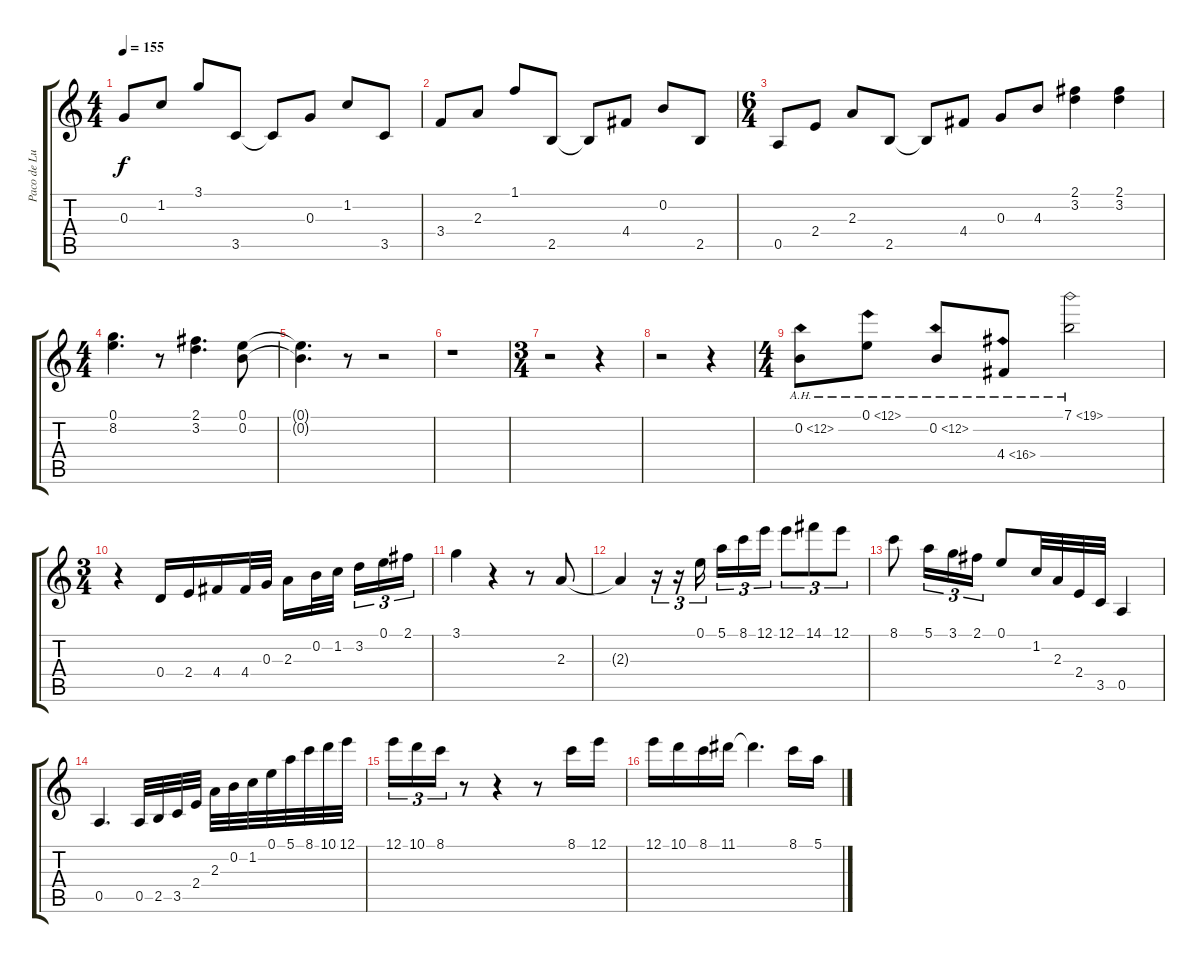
\track ("Paco de Lucia" "Paco de Lu") {instrument acousticguitarnylon}
\staff {score tabs}
\tuning (E4 B3 G3 D3 A2 E2) {hide}
\ts (4 4)
\tempo 155
\clef g2
\ks c
0.3.8{dy f} 1.2.8 3.1.8 3.5.8 3.5{t}.8 0.3.8 1.2.8 3.5.8 |
3.4.8 2.3.8 1.1.8 2.5.8 2.5{t}.8 4.4.8 0.2.8 2.5.8 |
\ts (6 4)
0.5.8 2.4.8 2.3.8 2.5.8 2.5{t}.8 4.4.8 0.3.8 4.3.8 (2.1 3.2).4 (2.1 3.2).4 |
\ts (4 4)
(0.1 8.2).4{d} r.8 (2.1 3.2).4{d} (0.1 0.2).8 |
(0.1{t} 0.2{t}).4{d} r.8 r.2 |
r.1 |
\ts (3 4)
r.2 r.4 |
r.2 r.4 |
\ts (4 4)
0.2{ah 12}.8 0.1{ah 12}.8 0.2{ah 12}.8 4.4{ah 12}.8 7.1{ah 12}.2 |
\ts (3 4)
r.4 0.4.16 2.4.16 4.4.16 4.4.32 0.3.32 2.3.16 0.2.32 1.2.32 3.2.16{tu (3 2)} 0.1.16{tu (3 2)} 2.1.16{tu (3 2)} |
3.1.4 r.4 r.8 2.3.8 |
2.3{t}.4 r.16{tu (3 2)} r.16{tu (3 2)} 0.1.16{tu (3 2)} 5.1.16{tu (3 2)} 8.1.16{tu (3 2)} 12.1.16{tu (3 2)} 12.1.8{tu (3 2)} 14.1.8{tu (3 2)} 12.1.8{tu (3 2)} |
8.1.8 5.1.16{tu (3 2)} 3.1.16{tu (3 2)} 2.1.16{tu (3 2)} 0.1.8 1.2.32 2.3.32 2.4.32 3.5.32 0.5.4 |
0.5.4{d} 0.5.32 2.5.32 3.5.32 2.4.32 2.3.32 0.2.32 1.2.32 0.1.32 5.1.32 8.1.32 10.1.32 12.1.32 |
12.1.16{tu (3 2)} 10.1.16{tu (3 2)} 8.1.16{tu (3 2)} r.8 r.4 r.8 8.1.16 12.1.16 |
12.1.16 10.1.16 8.1.16 11.1.16 11.1{t}.4{d} 8.1.16 5.1.16
